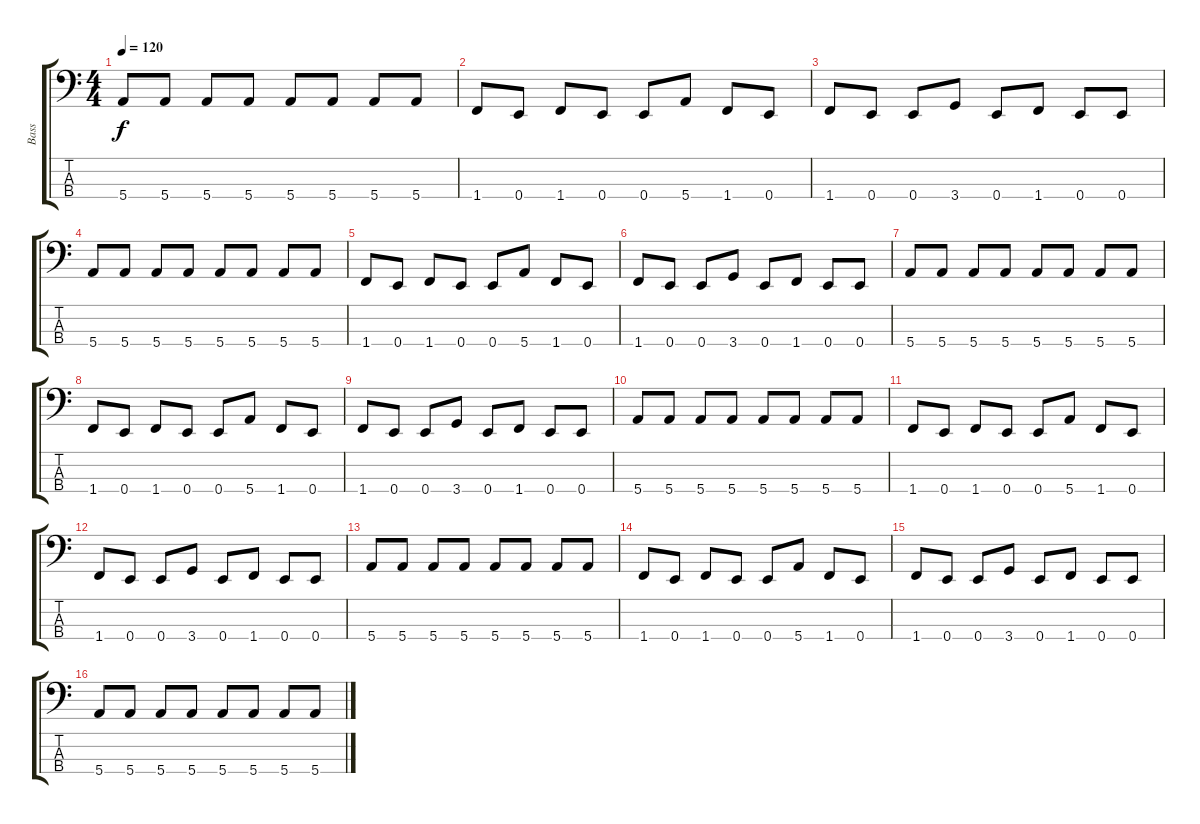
\track ("Bass" "Bass") {instrument electricbasspick}
\staff {score tabs}
\tuning (G2 D2 A1 E1) {hide}
\ts (4 4)
\tempo 120
\clef f4
\ks c
5.4.8{dy f} 5.4.8 5.4.8 5.4.8 5.4.8 5.4.8 5.4.8 5.4.8 |
1.4.8 0.4.8 1.4.8 0.4.8 0.4.8 5.4.8 1.4.8 0.4.8 |
1.4.8 0.4.8 0.4.8 3.4.8 0.4.8 1.4.8 0.4.8 0.4.8 |
5.4.8 5.4.8 5.4.8 5.4.8 5.4.8 5.4.8 5.4.8 5.4.8 |
1.4.8 0.4.8 1.4.8 0.4.8 0.4.8 5.4.8 1.4.8 0.4.8 |
1.4.8 0.4.8 0.4.8 3.4.8 0.4.8 1.4.8 0.4.8 0.4.8 |
5.4.8 5.4.8 5.4.8 5.4.8 5.4.8 5.4.8 5.4.8 5.4.8 |
1.4.8 0.4.8 1.4.8 0.4.8 0.4.8 5.4.8 1.4.8 0.4.8 |
1.4.8 0.4.8 0.4.8 3.4.8 0.4.8 1.4.8 0.4.8 0.4.8 |
5.4.8 5.4.8 5.4.8 5.4.8 5.4.8 5.4.8 5.4.8 5.4.8 |
1.4.8 0.4.8 1.4.8 0.4.8 0.4.8 5.4.8 1.4.8 0.4.8 |
1.4.8 0.4.8 0.4.8 3.4.8 0.4.8 1.4.8 0.4.8 0.4.8 |
5.4.8 5.4.8 5.4.8 5.4.8 5.4.8 5.4.8 5.4.8 5.4.8 |
1.4.8 0.4.8 1.4.8 0.4.8 0.4.8 5.4.8 1.4.8 0.4.8 |
1.4.8 0.4.8 0.4.8 3.4.8 0.4.8 1.4.8 0.4.8 0.4.8 |
5.4.8 5.4.8 5.4.8 5.4.8 5.4.8 5.4.8 5.4.8 5.4.8
